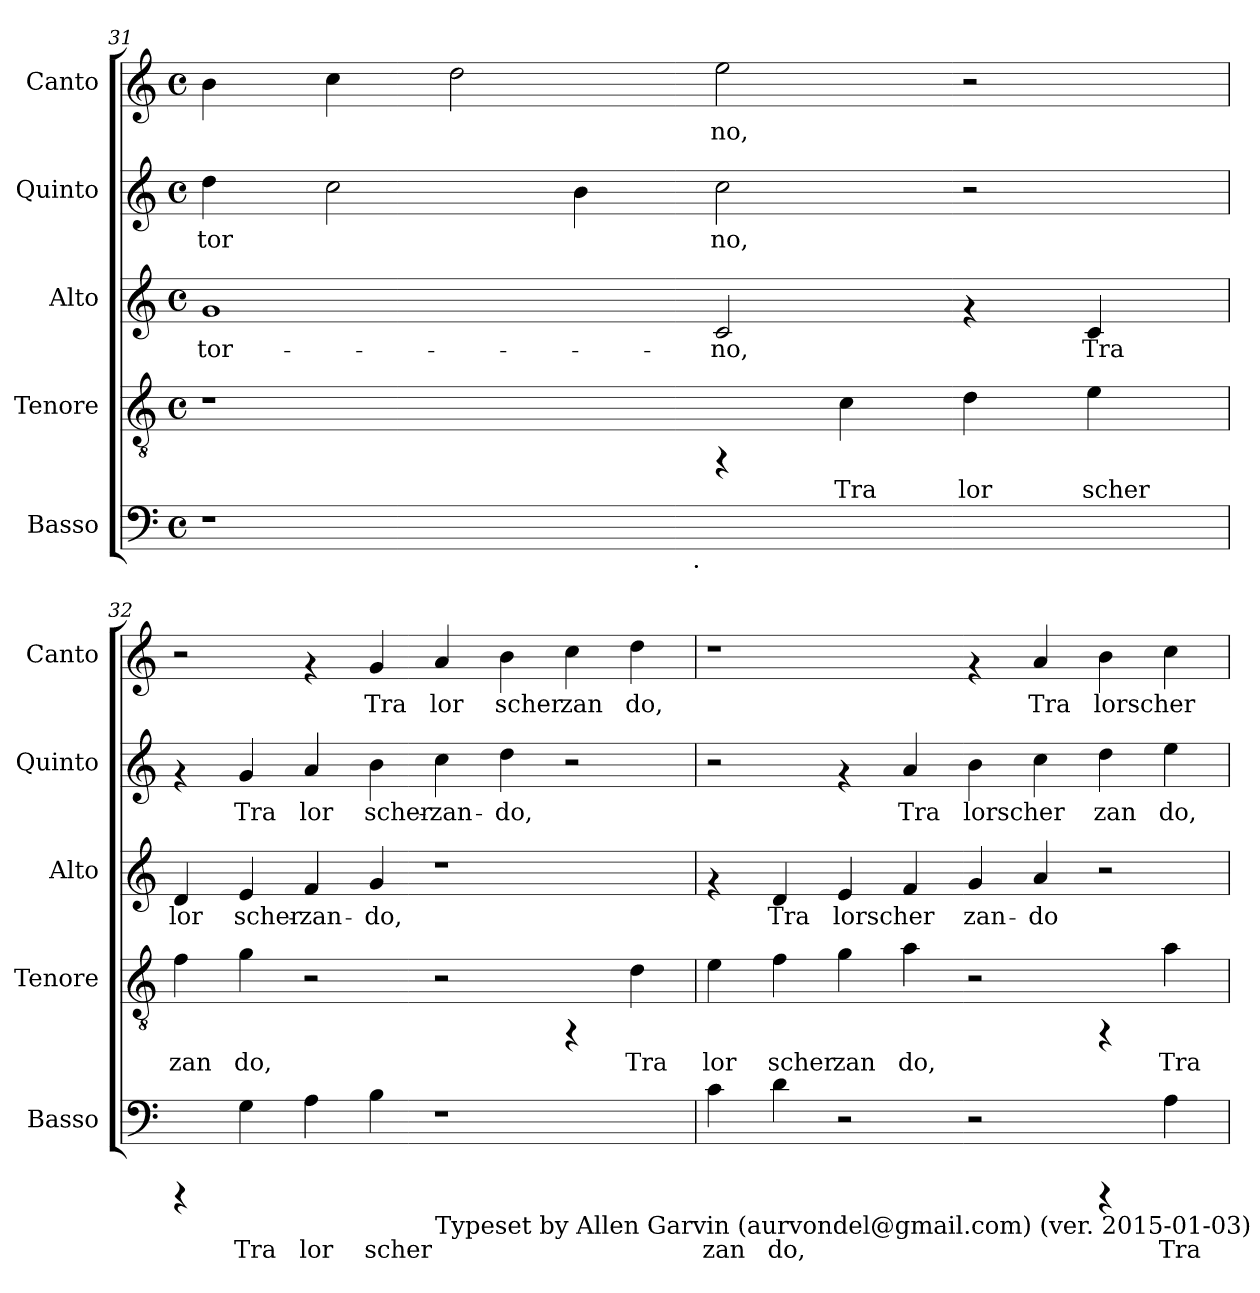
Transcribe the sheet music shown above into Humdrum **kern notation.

**kern	**text	**kern	**text	**kern	**text	**kern	**text	**kern	**text
*part5	*part5	*part4	*part4	*part3	*part3	*part2	*part2	*part1	*part1
*staff5	*staff5	*staff4	*staff4	*staff3	*staff3	*staff2	*staff2	*staff1	*staff1
*I"Basso	*	*I"Tenore	*	*I"Alto	*	*I"Quinto	*	*I"Canto	*
*I'Basso	*	*I'Tenore	*	*I'Alto	*	*I'Quinto	*	*I'Canto	*
*clefF4	*	*clefGv2	*	*clefG2	*	*clefG2	*	*clefG2	*
*k[]	*	*k[]	*	*k[]	*	*k[]	*	*k[]	*
*C:	*	*C:	*	*C:	*	*C:	*	*C:	*
*M4/4	*	*M4/4	*	*M4/4	*	*M4/4	*	*M4/4	*
*met(c)	*	*met(c)	*	*met(c)	*	*met(c)	*	*met(c)	*
=31	=31	=31	=31	=31	=31	=31	=31	=31	=31
!	!	!	!	!	!LO:LY:b:cj	!	!LO:LY:b:cj	!	!LO:LY:b:cj
*^	*	*	*	*	*	*	*	*	*
1r	2ryy	.	1r	.	1g	-tor-	4dd\	-tor-	4b\	.
!	!	!	!	!	!	!	!	!LO:LY:b:cj	!	!LO:LY:b:cj
.	.	.	.	.	.	.	2cc\	--	4cc\	.
!	!	!	!	!	!	!	!	!	!	!LO:LY:b:cj
.	4ryy	.	.	.	.	.	.	.	2dd\	.
!	!	!	!	!	!	!	!	!LO:LY:b:cj	!	!
.	8...ryy	.	.	.	.	.	4b\	--	.	.
!	!LO:TX:b:t=.	!	!	!	!	!	!	!	!	!
.	1ryy	.	.	.	.	.	.	.	.	.
!	!	!	!	!	!	!LO:LY:b:cj	!	!LO:LY:b:cj	!	!LO:LY:b:cj
1ryy	.	.	4rFF	.	2c/	-no,	2cc\	-no,	2ee\	no,
!	!	!	!	!LO:LY:b:cj	!	!	!	!	!	!
.	.	.	4c\	Tra	.	.	.	.	.	.
!	!	!	!	!LO:LY:b:cj	!	!	!	!	!	!
.	.	.	4d\	lor	4rf	.	2r	.	2r	.
!	!	!	!	!LO:LY:b:cj	!	!LO:LY:b:cj	!	!	!	!
.	.	.	4e\	scher	4c/	Tra	.	.	.	.
.	64ryy	.	.	.	.	.	.	.	.	.
=32	=32	=32	=32	=32	=32	=32	=32	=32	=32	=32
!	!	!	!	!LO:LY:b:cj	!	!LO:LY:b:cj	!	!	!	!
*v	*v	*	*	*	*	*	*	*	*	*
4rCCC	.	4f\	zan	4d/	lor	4rf	.	2r	.
!	!LO:LY:b:cj	!	!LO:LY:b:cj	!	!LO:LY:b:cj	!	!LO:LY:b:cj	!	!
4G\	Tra	4g\	do,	4e/	scher-	4g/	Tra	.	.
!	!LO:LY:b:cj	!	!	!	!LO:LY:b:cj	!	!LO:LY:b:cj	!	!
4A\	lor	2r	.	4f/	-zan-	4a/	lor	4rf	.
!	!LO:LY:b:cj	!	!	!	!LO:LY:b:cj	!	!LO:LY:b:cj	!	!LO:LY:b:cj
4B\	scher	.	.	4g/	-do,	4b\	scher-	4g/	Tra
!LO:TX:b:t=Typeset by Allen Garvin (aurvondel@gmail.com) (ver. 2015-01-03) CC BY-NC 2.5	!	!	!	!	!	!	!	!	!
!	!	!	!	!	!	!	!LO:LY:b:cj	!	!LO:LY:b:cj
1r	.	2r	.	1r	.	4cc\	-zan-	4a/	lor
!	!	!	!	!	!	!	!LO:LY:b:cj	!	!LO:LY:b:cj
.	.	.	.	.	.	4dd\	-do,	4b\	scher
!	!	!	!	!	!	!	!	!	!LO:LY:b:cj
.	.	4rFF	.	.	.	2r	.	4cc\	zan
!	!	!	!LO:LY:b:cj	!	!	!	!	!	!LO:LY:b:cj
.	.	4d\	Tra	.	.	.	.	4dd\	do,
!!LO:PB:g=z
=33	=33	=33	=33	=33	=33	=33	=33	=33	=33
!	!LO:LY:b:cj	!	!LO:LY:b:cj	!	!	!	!	!	!
4c\	zan	4e\	lor	4rf	.	2r	.	1r	.
!	!LO:LY:b:cj	!	!LO:LY:b:cj	!	!LO:LY:b:cj	!	!	!	!
4d\	do,	4f\	scher	4d/	Tra	.	.	.	.
!	!	!	!LO:LY:b:cj	!	!LO:LY:b:cj	!	!	!	!
2r	.	4g\	zan	4e/	lorscher-	4rf	.	.	.
!	!	!	!LO:LY:b:cj	!	!LO:LY:b:cj	!	!LO:LY:b:cj	!	!
.	.	4a\	do,	4f/	--	4a/	Tra	.	.
!	!	!	!	!	!LO:LY:b:cj	!	!LO:LY:b:cj	!	!
2r	.	2r	.	4g/	-zan-	4b\	lorscher	4rf	.
!	!	!	!	!	!LO:LY:b:cj	!	!LO:LY:b:cj	!	!LO:LY:b:cj
.	.	.	.	4a/	-do	4cc\	.	4a/	Tra
!	!	!	!	!	!	!	!LO:LY:b:cj	!	!LO:LY:b:cj
4rCCC	.	4rFF	.	2r	.	4dd\	zan	4b\	lorscher
!	!LO:LY:b:cj	!	!LO:LY:b:cj	!	!	!	!LO:LY:b:cj	!	!LO:LY:b:cj
4A\	Tra	4a\	Tra	.	.	4ee\	do,	4cc\	.
=	=	=	=	=	=	=	=	=	=
*-	*-	*-	*-	*-	*-	*-	*-	*-	*-
